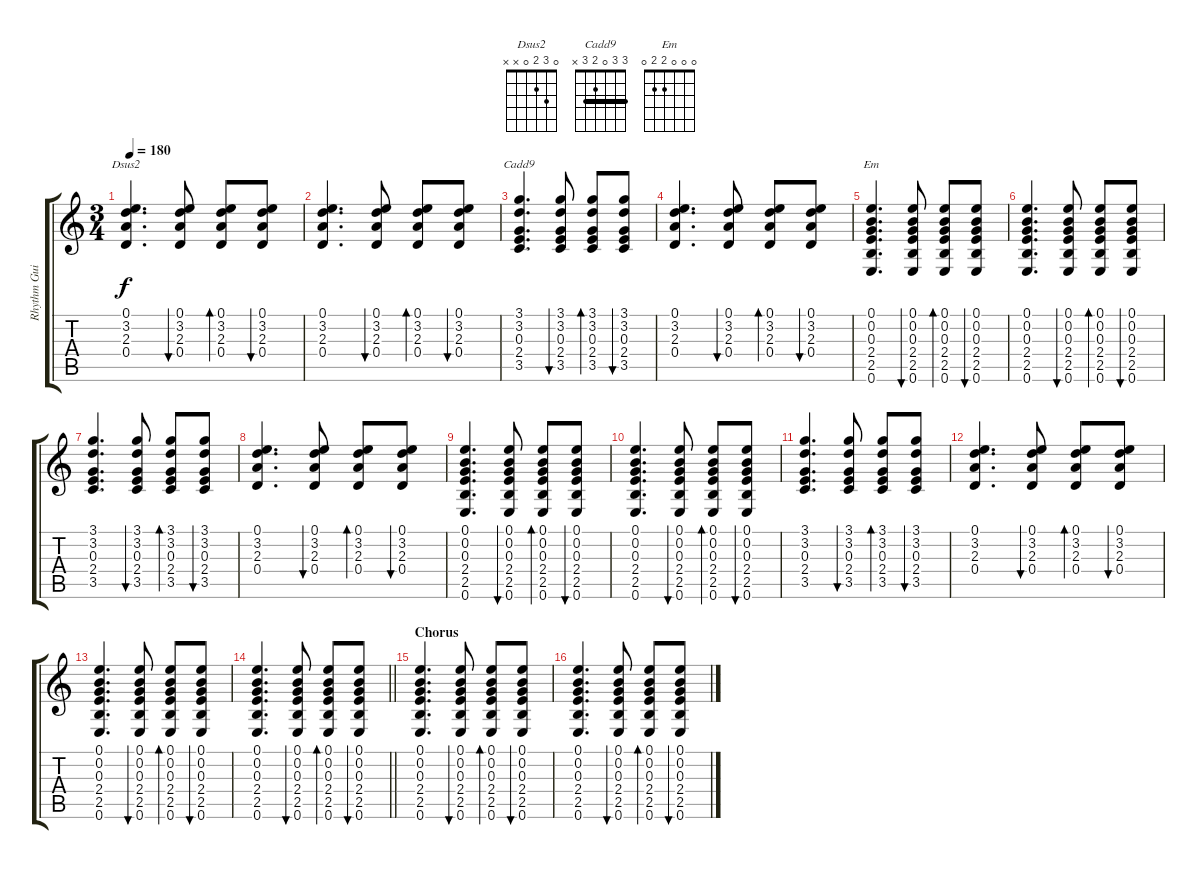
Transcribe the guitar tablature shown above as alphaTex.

\track ("Rhythm Guitar" "Rhythm Gui") {instrument acousticguitarsteel}
\staff {score tabs}
\tuning (E4 B3 G3 D3 A2 E2) {hide}
\chord ("Dsus2" 0 3 2 0 x x)
\chord ("Cadd9" 3 3 0 2 3 x) {barre 3}
\chord ("Em" 0 0 0 2 2 0)
\ts (3 4)
\tempo 180
\clef g2
\ks c
(0.1 3.2 2.3 0.4).4{d ch "Dsus2" dy f} (0.1 3.2 2.3 0.4).8{bu 60} (0.1 3.2 2.3 0.4).8{bd 60} (0.1 3.2 2.3 0.4).8{bu 60} |
(0.1 3.2 2.3 0.4).4{d} (0.1 3.2 2.3 0.4).8{bu 60} (0.1 3.2 2.3 0.4).8{bd 60} (0.1 3.2 2.3 0.4).8{bu 60} |
(3.1 3.2 0.3 2.4 3.5).4{d ch "Cadd9"} (3.1 3.2 0.3 2.4 3.5).8{bu 60} (3.1 3.2 0.3 2.4 3.5).8{bd 60} (3.1 3.2 0.3 2.4 3.5).8{bu 60} |
(0.1 3.2 2.3 0.4).4{d} (0.1 3.2 2.3 0.4).8{bu 60} (0.1 3.2 2.3 0.4).8{bd 60} (0.1 3.2 2.3 0.4).8{bu 60} |
(0.1 0.2 0.3 2.4 2.5 0.6).4{d ch "Em"} (0.1 0.2 0.3 2.4 2.5 0.6).8{bu 60} (0.1 0.2 0.3 2.4 2.5 0.6).8{bd 60} (0.1 0.2 0.3 2.4 2.5 0.6).8{bu 60} |
(0.1 0.2 0.3 2.4 2.5 0.6).4{d} (0.1 0.2 0.3 2.4 2.5 0.6).8{bu 60} (0.1 0.2 0.3 2.4 2.5 0.6).8{bd 60} (0.1 0.2 0.3 2.4 2.5 0.6).8{bu 60} |
(3.1 3.2 0.3 2.4 3.5).4{d} (3.1 3.2 0.3 2.4 3.5).8{bu 60} (3.1 3.2 0.3 2.4 3.5).8{bd 60} (3.1 3.2 0.3 2.4 3.5).8{bu 60} |
(0.1 3.2 2.3 0.4).4{d} (0.1 3.2 2.3 0.4).8{bu 60} (0.1 3.2 2.3 0.4).8{bd 60} (0.1 3.2 2.3 0.4).8{bu 60} |
(0.1 0.2 0.3 2.4 2.5 0.6).4{d} (0.1 0.2 0.3 2.4 2.5 0.6).8{bu 60} (0.1 0.2 0.3 2.4 2.5 0.6).8{bd 60} (0.1 0.2 0.3 2.4 2.5 0.6).8{bu 60} |
(0.1 0.2 0.3 2.4 2.5 0.6).4{d} (0.1 0.2 0.3 2.4 2.5 0.6).8{bu 60} (0.1 0.2 0.3 2.4 2.5 0.6).8{bd 60} (0.1 0.2 0.3 2.4 2.5 0.6).8{bu 60} |
(3.1 3.2 0.3 2.4 3.5).4{d} (3.1 3.2 0.3 2.4 3.5).8{bu 60} (3.1 3.2 0.3 2.4 3.5).8{bd 60} (3.1 3.2 0.3 2.4 3.5).8{bu 60} |
(0.1 3.2 2.3 0.4).4{d} (0.1 3.2 2.3 0.4).8{bu 60} (0.1 3.2 2.3 0.4).8{bd 60} (0.1 3.2 2.3 0.4).8{bu 60} |
(0.1 0.2 0.3 2.4 2.5 0.6).4{d} (0.1 0.2 0.3 2.4 2.5 0.6).8{bu 60} (0.1 0.2 0.3 2.4 2.5 0.6).8{bd 60} (0.1 0.2 0.3 2.4 2.5 0.6).8{bu 60} |
\barLineRight lightlight
(0.1 0.2 0.3 2.4 2.5 0.6).4{d} (0.1 0.2 0.3 2.4 2.5 0.6).8{bu 60} (0.1 0.2 0.3 2.4 2.5 0.6).8{bd 60} (0.1 0.2 0.3 2.4 2.5 0.6).8{bu 60} |
\section ("" "Chorus")
(0.1 0.2 0.3 2.4 2.5 0.6).4{d} (0.1 0.2 0.3 2.4 2.5 0.6).8{bu 60} (0.1 0.2 0.3 2.4 2.5 0.6).8{bd 60} (0.1 0.2 0.3 2.4 2.5 0.6).8{bu 60} |
(0.1 0.2 0.3 2.4 2.5 0.6).4{d} (0.1 0.2 0.3 2.4 2.5 0.6).8{bu 60} (0.1 0.2 0.3 2.4 2.5 0.6).8{bd 60} (0.1 0.2 0.3 2.4 2.5 0.6).8{bu 60}
